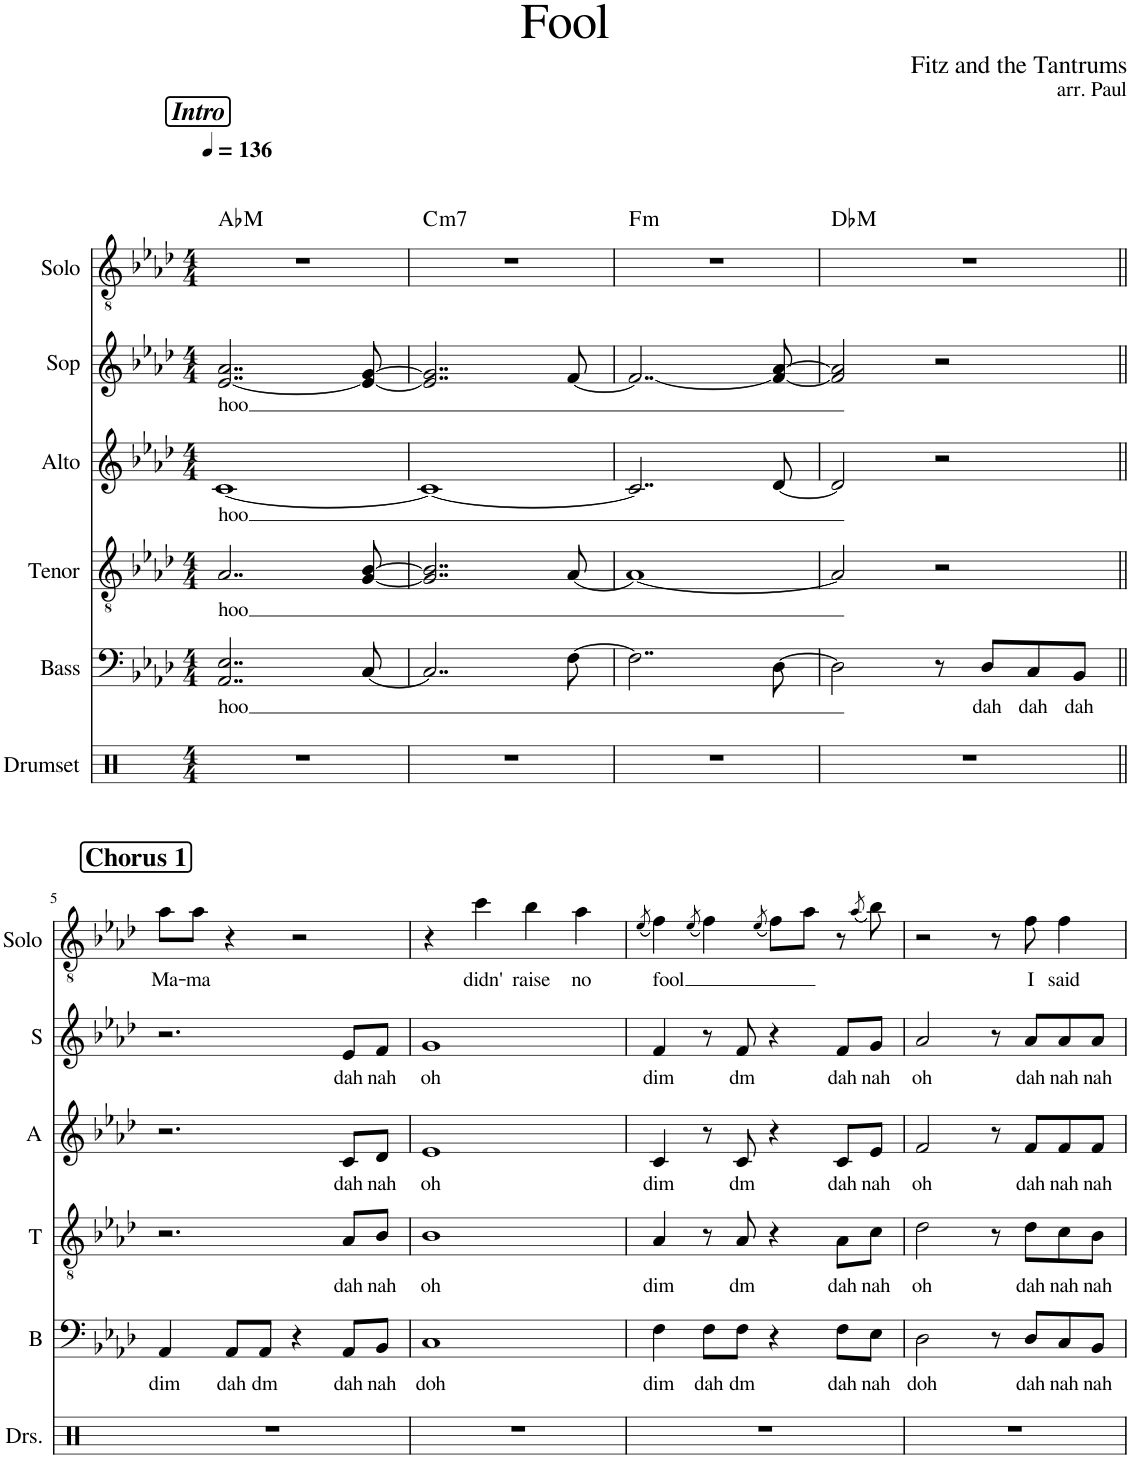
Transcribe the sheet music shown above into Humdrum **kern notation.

**kern	**kern	**text	**kern	**text	**kern	**text	**kern	**text	**kern	**text	**harte
*part6	*part5	*part5	*part4	*part4	*part3	*part3	*part2	*part2	*part1	*part1	*part1
*staff6	*staff5	*staff5	*staff4	*staff4	*staff3	*staff3	*staff2	*staff2	*staff1	*staff1	*
*I"Drumset	*I"Bass	*	*I"Tenor	*	*I"Alto	*	*I"Sop	*	*I"Solo	*	*
*I'Drs.	*I'B	*	*I'T	*	*I'A	*	*I'S	*	*I'Solo	*	*
*clefX	*clefF4	*	*clefGv2	*	*clefG2	*	*clefG2	*	*clefGv2	*	*
*k[]	*k[b-e-a-d-]	*	*k[b-e-a-d-]	*	*k[b-e-a-d-]	*	*k[b-e-a-d-]	*	*k[b-e-a-d-]	*	*
*M4/4	*M4/4	*	*M4/4	*	*M4/4	*	*M4/4	*	*M4/4	*	*
*MM136	*MM136	*	*MM136	*	*MM136	*	*MM136	*	*MM136	*	*
!!LO:REH:place=s1:a:Bi:cj:fs=14:t=Intro
=1	=1	=1	=1	=1	=1	=1	=1	=1	=1	=1	=1
!	!	!LO:LY:b	!	!LO:LY:b	!	!LO:LY:b	!	!LO:LY:b	!	!	!LO:H:kt=M
1r	2..AA-/ 2..E-/	hoo	2..A-/	hoo	[1c	hoo	[2..e-/ 2..a-/	hoo	1r	.	Ab:maj
.	[8C/	.	[8G/ [8B-/	.	.	.	8e-/_ [8g/	.	.	.	.
=2	=2	=2	=2	=2	=2	=2	=2	=2	=2	=2	=2
!	!	!	!	!	!	!	!	!	!	!	!LO:H:kt=m7
1r	2..C/]	.	2..G/] 2..B-/]	.	1c_	.	2..e-/] 2..g/]	.	1r	.	C:min7
.	[8F\	.	[8A-/	.	.	.	[8f/	.	.	.	.
=3	=3	=3	=3	=3	=3	=3	=3	=3	=3	=3	=3
!	!	!	!	!	!	!	!	!	!	!	!LO:H:kt=m
1r	2..F\]	.	1A-_	.	2..c/]	.	2..f/_	.	1r	.	F:min
.	[8D-\	.	.	.	[8d-/	.	8f/_ [8a-/	.	.	.	.
=4	=4	=4	=4	=4	=4	=4	=4	=4	=4	=4	=4
!	!	!	!	!	!	!	!	!	!	!	!LO:H:kt=M
1r	2D-\]	.	2A-/]	.	2d-/]	.	2f/] 2a-/]	.	1r	.	Db:maj
.	8r	.	2r	.	2r	.	2r	.	.	.	.
!	!	!LO:LY:b	!	!	!	!	!	!	!	!	!
.	8D-/L	dah	.	.	.	.	.	.	.	.	.
!	!	!LO:LY:b	!	!	!	!	!	!	!	!	!
.	8C/	dah	.	.	.	.	.	.	.	.	.
!	!	!LO:LY:b	!	!	!	!	!	!	!	!	!
.	8BB-/J	dah	.	.	.	.	.	.	.	.	.
!!LO:LB:g=z
!!LO:REH:place=s1:a:B:cj:fs=14:t=Chorus 1
=5||	=5||	=5||	=5||	=5||	=5||	=5||	=5||	=5||	=5||	=5||	=5||
!	!	!LO:LY:b	!	!	!	!	!	!	!	!LO:LY:b	!
1r	4AA-/	dim	2.r	.	2.r	.	2.r	.	8a-\L	Ma-	.
!	!	!	!	!	!	!	!	!	!	!LO:LY:b	!
.	.	.	.	.	.	.	.	.	8a-\J	-ma	.
!	!	!LO:LY:b	!	!	!	!	!	!	!	!	!
.	8AA-/L	dah	.	.	.	.	.	.	4r	.	.
!	!	!LO:LY:b	!	!	!	!	!	!	!	!	!
.	8AA-/J	dm	.	.	.	.	.	.	.	.	.
.	4r	.	.	.	.	.	.	.	2r	.	.
!	!	!LO:LY:b	!	!LO:LY:b	!	!LO:LY:b	!	!LO:LY:b	!	!	!
.	8AA-/L	dah	8A-/L	dah	8c/L	dah	8e-/L	dah	.	.	.
!	!	!LO:LY:b	!	!LO:LY:b	!	!LO:LY:b	!	!LO:LY:b	!	!	!
.	8BB-/J	nah	8B-/J	nah	8d-/J	nah	8f/J	nah	.	.	.
=6	=6	=6	=6	=6	=6	=6	=6	=6	=6	=6	=6
!	!	!LO:LY:b	!	!LO:LY:b	!	!LO:LY:b	!	!LO:LY:b	!	!	!
1r	1C	doh	1B-	oh	1e-	oh	1g	oh	4r	.	.
!	!	!	!	!	!	!	!	!	!	!LO:LY:b	!
.	.	.	.	.	.	.	.	.	4cc\	didn'	.
!	!	!	!	!	!	!	!	!	!	!LO:LY:b	!
.	.	.	.	.	.	.	.	.	4b-\	raise	.
!	!	!	!	!	!	!	!	!	!	!LO:LY:b	!
.	.	.	.	.	.	.	.	.	4a-\	no	.
=7	=7	=7	=7	=7	=7	=7	=7	=7	=7	=7	=7
.	.	.	.	.	.	.	.	.	(8qe-/	.	.
!	!	!LO:LY:b	!	!LO:LY:b	!	!LO:LY:b	!	!LO:LY:b	!	!LO:LY:b	!
1r	4F\	dim	4A-/	dim	4c/	dim	4f/	dim	4f\)	fool	.
.	.	.	.	.	.	.	.	.	(8qe-/	.	.
!	!	!LO:LY:b	!	!	!	!	!	!	!	!	!
.	8F\L	dah	8r	.	8r	.	8r	.	4f\)	.	.
!	!	!LO:LY:b	!	!LO:LY:b	!	!LO:LY:b	!	!LO:LY:b	!	!	!
.	8F\J	dm	8A-/	dm	8c/	dm	8f/	dm	.	.	.
.	.	.	.	.	.	.	.	.	(8qe-/	.	.
.	4r	.	4r	.	4r	.	4r	.	8f\L)	.	.
.	.	.	.	.	.	.	.	.	8a-\J	.	.
!	!	!LO:LY:b	!	!LO:LY:b	!	!LO:LY:b	!	!LO:LY:b	!	!	!
.	8F\L	dah	8A-\L	dah	8c/L	dah	8f/L	dah	8r	.	.
.	.	.	.	.	.	.	.	.	(8qa-/	.	.
!	!	!LO:LY:b	!	!LO:LY:b	!	!LO:LY:b	!	!LO:LY:b	!	!	!
.	8E-\J	nah	8c\J	nah	8e-/J	nah	8g/J	nah	8b-\)	.	.
=8	=8	=8	=8	=8	=8	=8	=8	=8	=8	=8	=8
!	!	!LO:LY:b	!	!LO:LY:b	!	!LO:LY:b	!	!LO:LY:b	!	!	!
1r	2D-\	doh	2d-\	oh	2f/	oh	2a-/	oh	2r	.	.
.	8r	.	8r	.	8r	.	8r	.	8r	.	.
!	!	!LO:LY:b	!	!LO:LY:b	!	!LO:LY:b	!	!LO:LY:b	!	!LO:LY:b	!
.	8D-/L	dah	8d-\L	dah	8f/L	dah	8a-/L	dah	8f\	I	.
!	!	!LO:LY:b	!	!LO:LY:b	!	!LO:LY:b	!	!LO:LY:b	!	!LO:LY:b	!
.	8C/	nah	8c\	nah	8f/	nah	8a-/	nah	4f\	said	.
!	!	!LO:LY:b	!	!LO:LY:b	!	!LO:LY:b	!	!LO:LY:b	!	!	!
.	8BB-/J	nah	8B-\J	nah	8f/J	nah	8a-/J	nah	.	.	.
=	=	=	=	=	=	=	=	=	=	=	=
*-	*-	*-	*-	*-	*-	*-	*-	*-	*-	*-	*-
